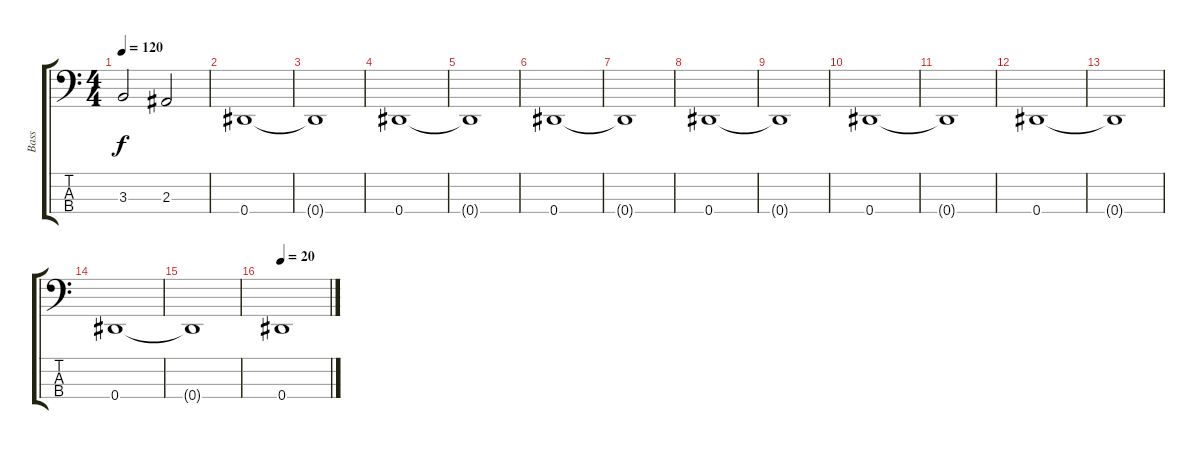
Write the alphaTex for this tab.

\track ("Bass" "Bass") {instrument electricbassfinger}
\staff {score tabs}
\tuning (Gb2 Db2 Ab1 Eb1) {hide}
\ts (4 4)
\tempo 120
\clef f4
\ks c
3.3{t}.2{dy f} 2.3.2 |
0.4.1 |
0.4{t}.1 |
0.4.1 |
0.4{t}.1 |
0.4.1 |
0.4{t}.1 |
0.4.1 |
0.4{t}.1 |
0.4.1 |
0.4{t}.1 |
0.4.1 |
0.4{t}.1 |
0.4.1 |
0.4{t}.1 |
\tempo 20
0.4.1
